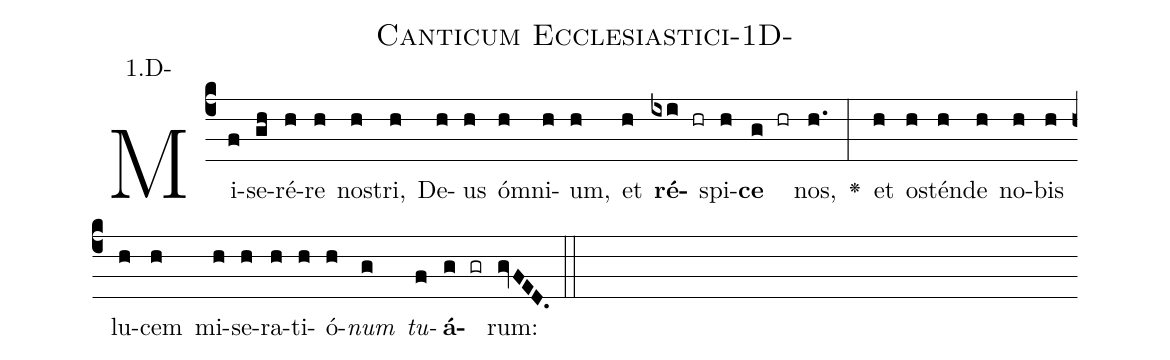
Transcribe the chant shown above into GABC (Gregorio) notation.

name: Canticum Ecclesiastici-1D-;
annotation: 1.D-;
%%
(c4)Mi(f)se(gh)ré(h)re(h) no(h)stri,(h) De(h)us(h) óm(h)ni(h)um,(h) et(h) <b>ré</b>(ixi hr)spi(h)<b>ce</b>(g hr) nos,(h.) <v>\greheightstar</v>(:) et(h) o(h)stén(h)de(h) no(h)bis(h) lu(h)cem(h) mi(h)se(h)ra(h)ti(h)ó(h)<i>num</i>(g) <i>tu</i>(f)<b>á</b>(g gr)rum:(gvFED.) (::)


%E(h) u(h) o(g) u(f) a(g) e.(gvFED.) (::)
